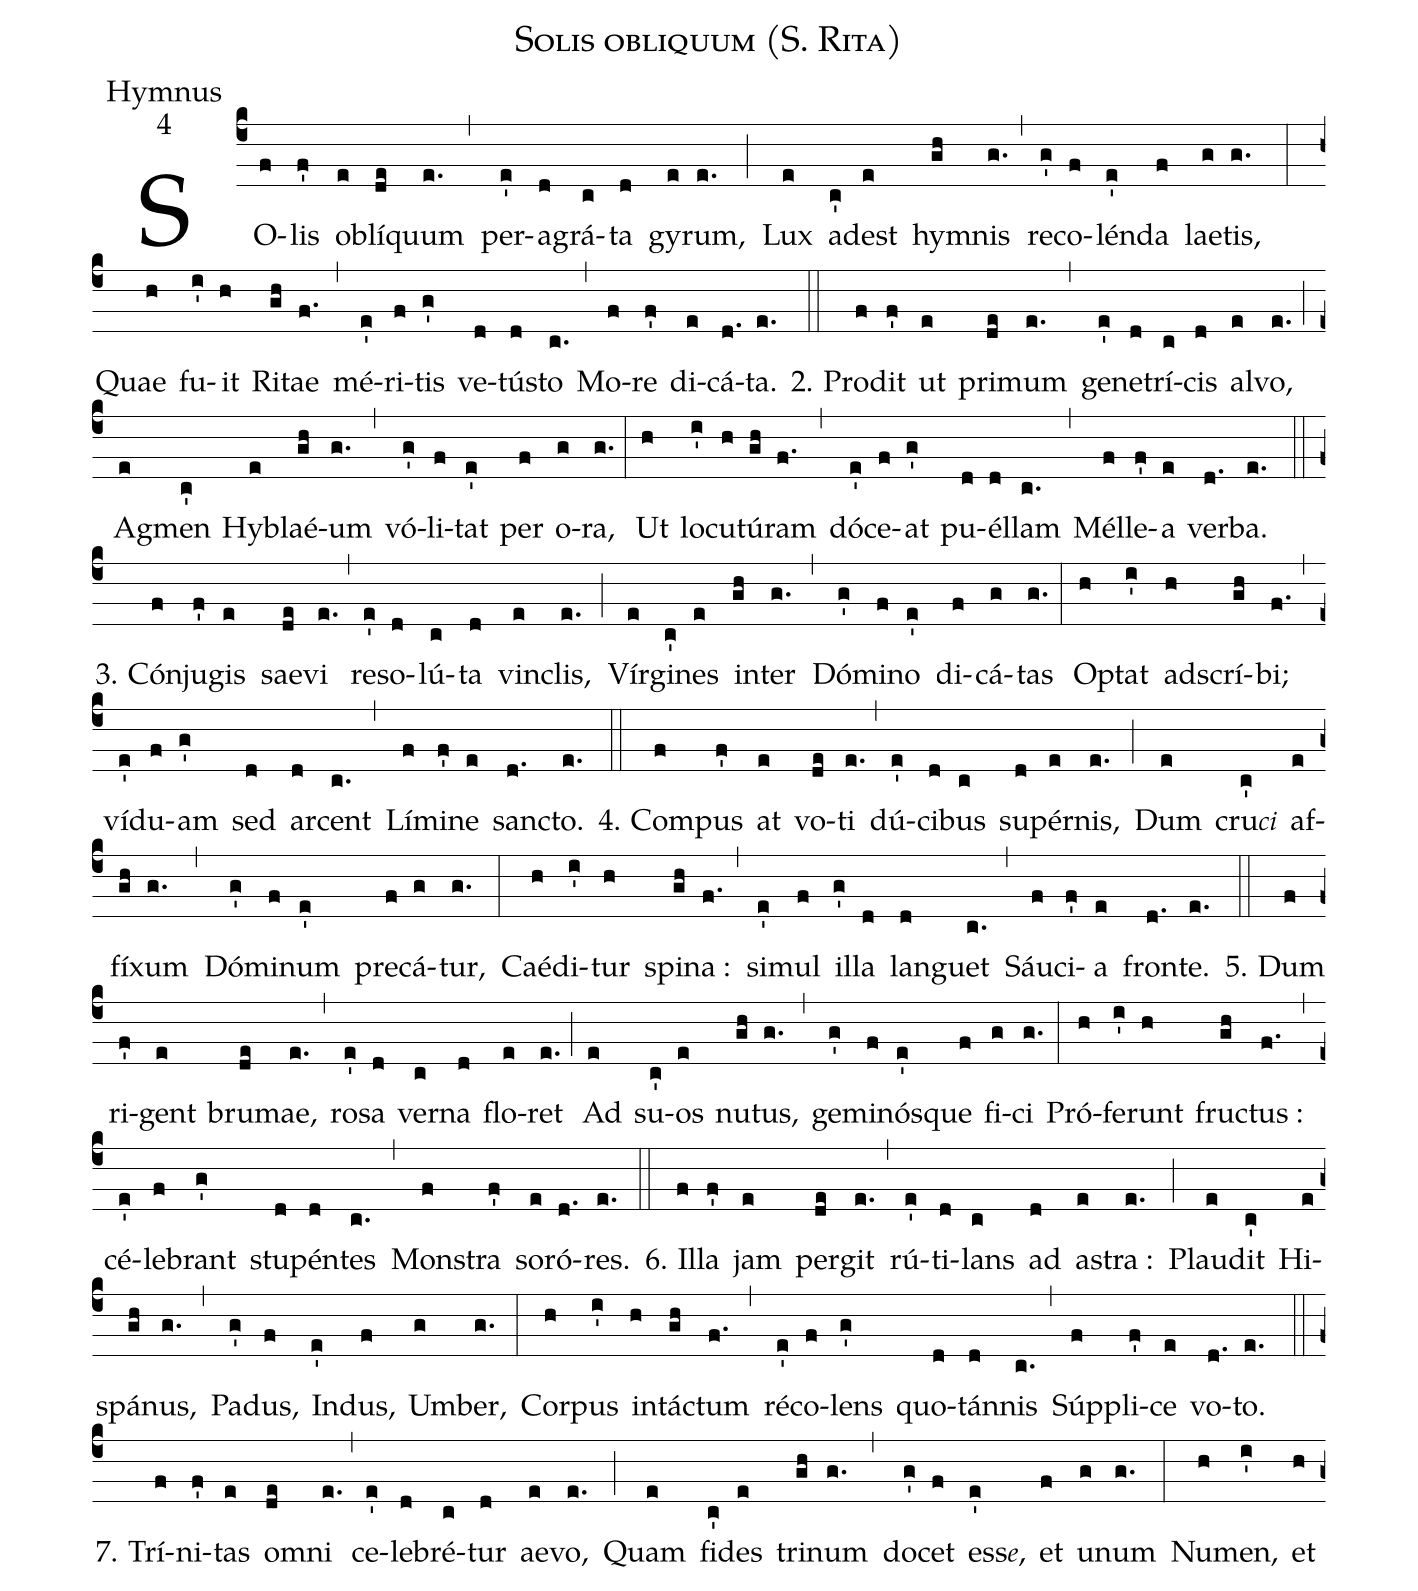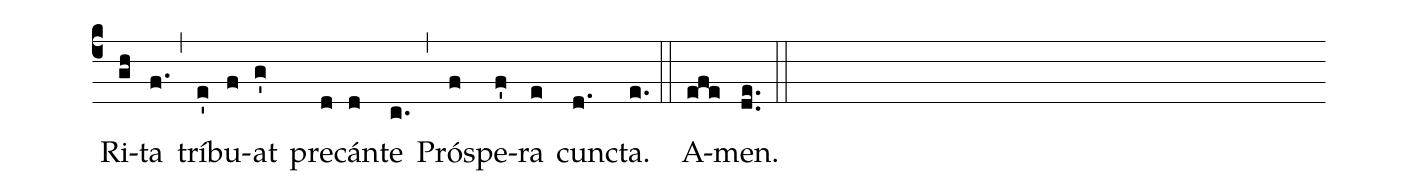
name:Solis obliquum (S. Rita);
office-part:Hymnus;
mode:4;
%%
(c4) SO(f)lis(f') ob(e)lí(de)quum(e.) (,) per(e')a(d)grá(c)ta(d) gy(e)rum,(e.) (;) Lux(e) ad(c')est(e) hy(gh)mnis(g.) (,) re(g')co(f)lén(e')da(f) lae(g)tis,(g.) (:) Quae(h) fu(i')it(h) Ri(gh)tae(f.) (,) mé(e')ri(f)tis(g') ve(d)tú(d)sto(c.) (,) Mo(f)re(f') di(e)cá(d.)ta.(e.) (::)

2. Pro(f)dit(f') ut(e) pri(de)mum(e.) (,) ge(e')ne(d)trí(c)cis(d) al(e)vo,(e.) (;) A(e)gmen(c') Hy(e)blaé(gh)um(g.) (,) vó(g')li(f)tat(e') per(f) o(g)ra,(g.) (:) Ut(h) lo(i')cu(h)tú(gh)ram(f.) (,) dó(e')ce(f)at(g') pu(d)él(d)lam(c.) (,) Mél(f)le(f')a(e) ver(d.)ba.(e.) (::)
3. Cón(f)ju(f')gis(e) sae(de)vi(e.) (,) re(e')so(d)lú(c)ta(d) vin(e)clis,(e.) (;) Vír(e)gi(c')nes(e) in(gh)ter(g.) (,) Dó(g')mi(f)no(e') di(f)cá(g)tas(g.) (:) O(h)ptat(i') ad(h)scrí(gh)bi;(f.) (,) ví(e')du(f)am(g') sed(d) ar(d)cent(c.) (,) Lí(f)mi(f')ne(e) san(d.)cto.(e.) (::)
4. Com(f)pus(f') at(e) vo(de)ti(e.) (,) dú(e')ci(d)bus(c) su(d)pér(e)nis,(e.) (;) Dum(e) cru<e>ci</e>(c') af(e)fí(gh)xum(g.) (,) Dó(g')mi(f)num(e') pre(f)cá(g)tur,(g.) (:) Caé(h)di(i')tur(h) spi(gh)na :(f.) (,) si(e')mul(f) il(g')la(d) lan(d)guet(c.) (,) Sáu(f)ci(f')a(e) fron(d.)te.(e.) (::)
5. Dum(f) ri(f')gent(e) bru(de)mae,(e.) (,) ro(e')sa(d) ver(c)na(d) flo(e)ret(e.) (;) Ad(e) su(c')os(e) nu(gh)tus,(g.) (,) ge(g')mi(f)nós(e')que(f) fi(g)ci(g.) (:) Pró(h)fe(i')runt(h) fru(gh)ctus :(f.) (,) cé(e')le(f)brant(g') stu(d)pén(d)tes(c.) (,) Mon(f)stra(f') so(e)ró(d.)res.(e.) (::)
6. Il(f)la(f') jam(e) per(de)git(e.) (,) rú(e')ti(d)lans(c) ad(d) a(e)stra :(e.) (;) Plau(e)dit(c') Hi(e)spá(gh)nus,(g.) (,) Pa(g')dus,(f) In(e')dus,(f) Um(g)ber,(g.) (:) Cor(h)pus(i') in(h)tá(gh)ctum(f.) (,) ré(e')co(f)lens(g') quo(d)tán(d)nis(c.) (,) Súp(f)pli(f')ce(e) vo(d.)to.(e.) (::)
7. Trí(f)ni(f')tas(e) o(de)mni(e.) (,) ce(e')le(d)bré(c)tur(d) ae(e)vo,(e.) (;) Quam(e) fi(c')des(e) tri(gh)num(g.) (,) do(g')cet(f) ess<e>e</e>,(e') et(f) u(g)num(g.) (:) Nu(h)men,(i') et(h) Ri(gh)ta(f.) (,) trí(e')bu(f)at(g') pre(d)cán(d)te(c.) (,) Pró(f)spe(f')ra(e) cun(d.)cta.(e.) (::)
A(efe)men.(de..) (::)
